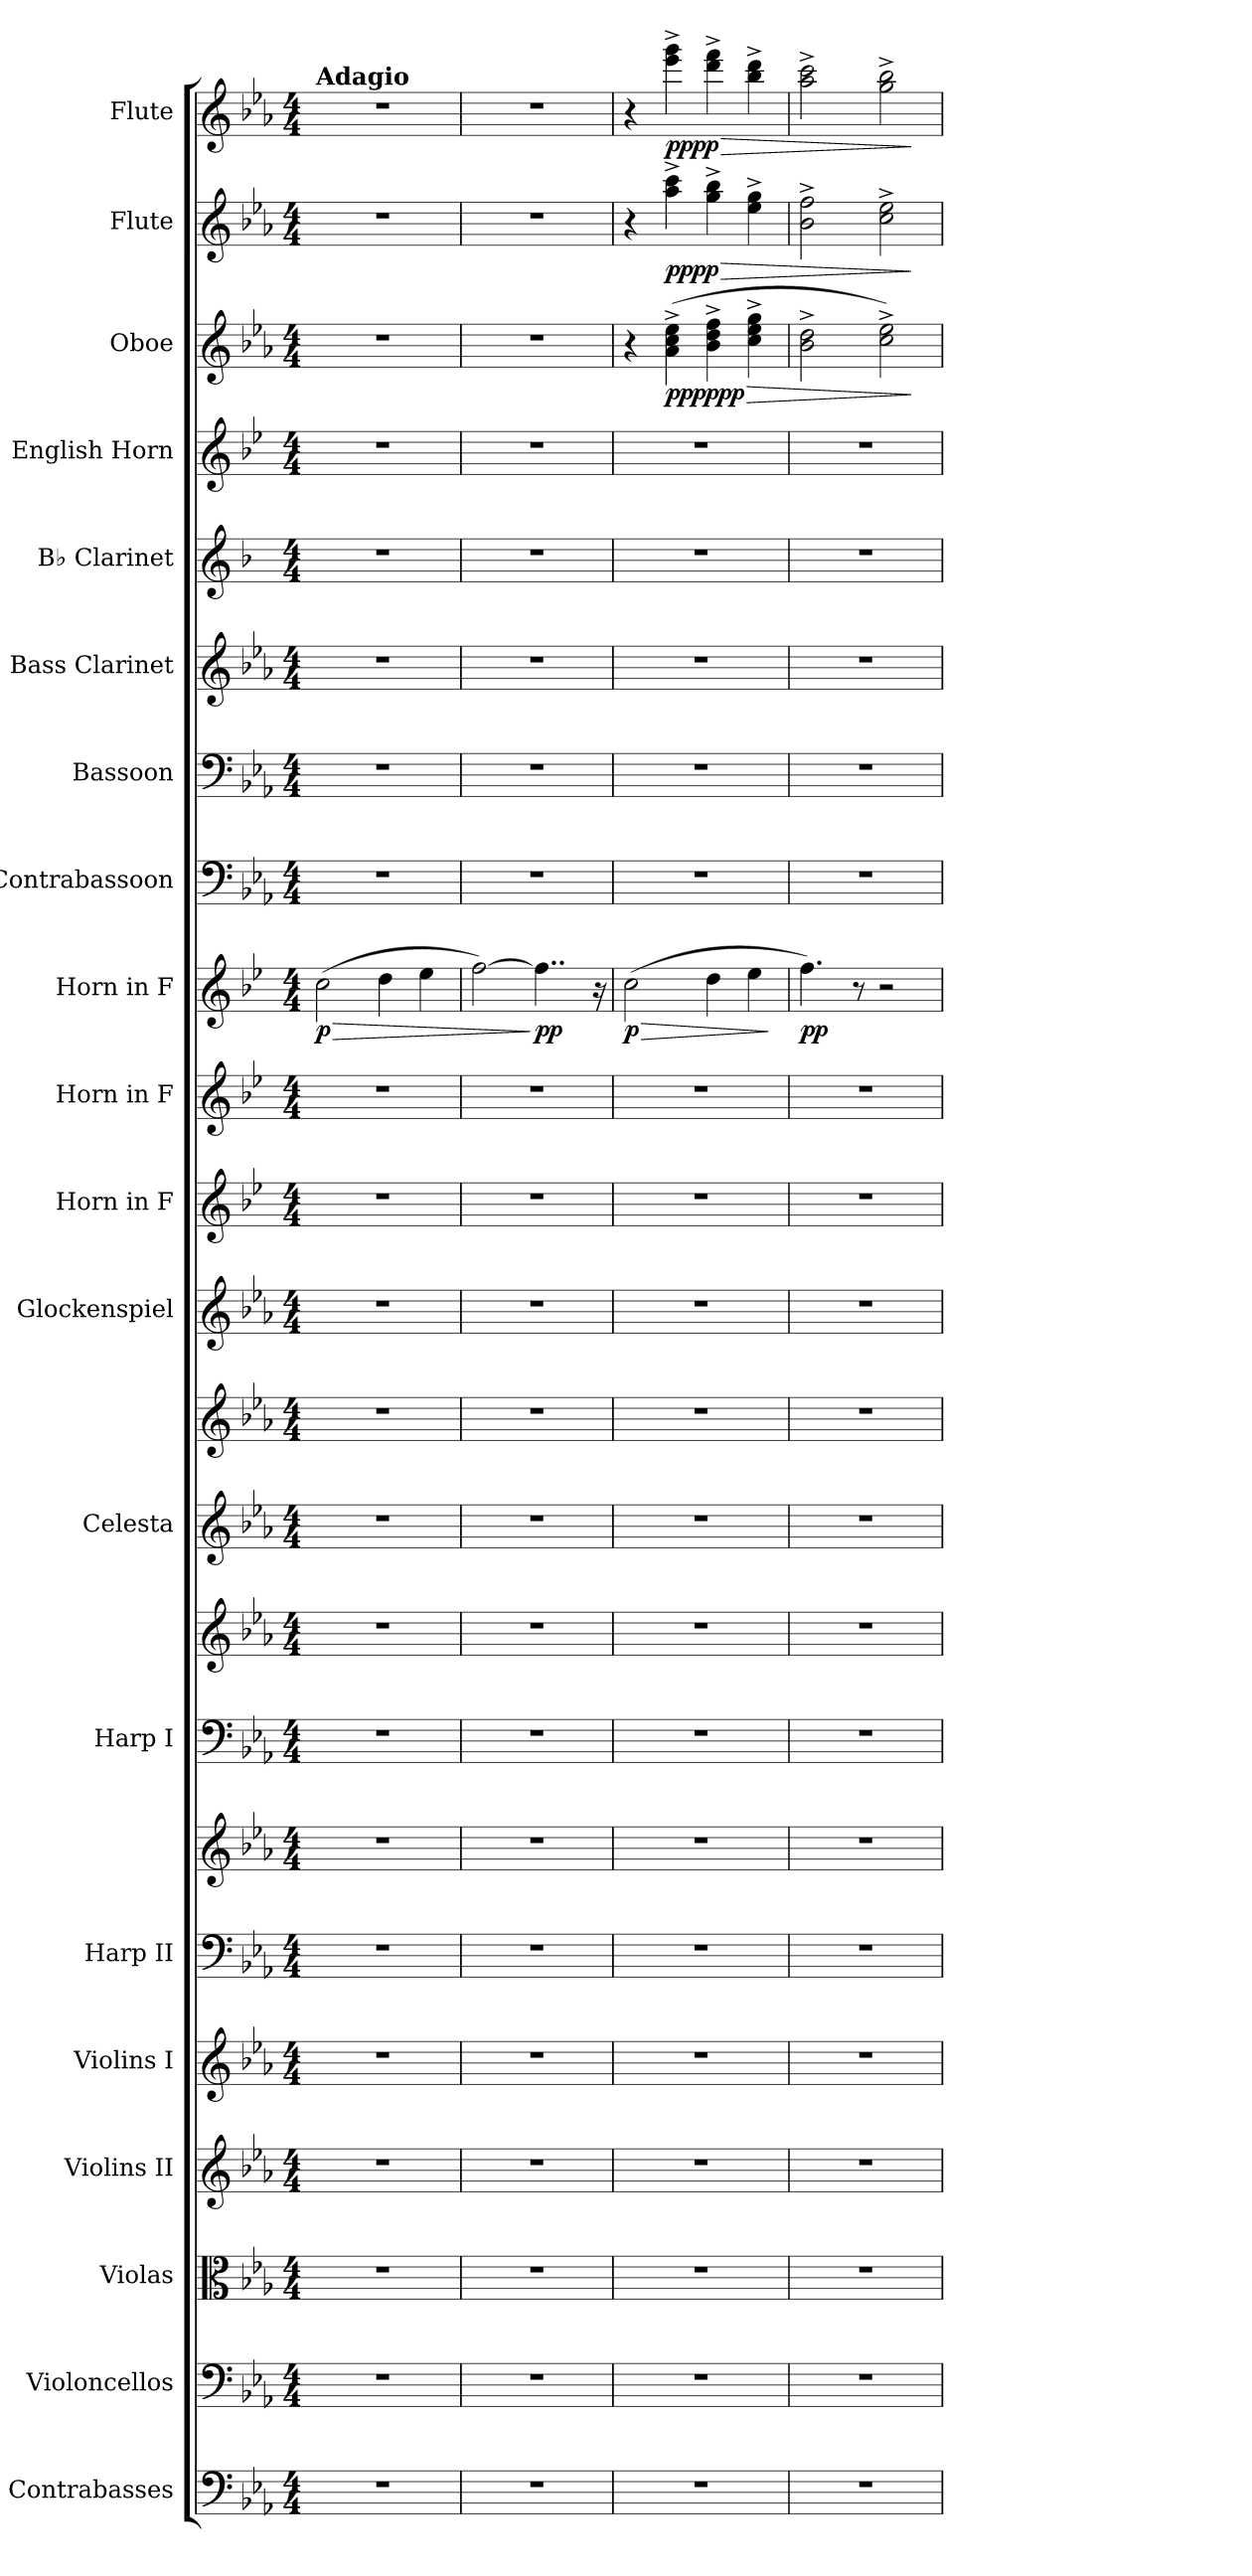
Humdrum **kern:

**kern	**kern	**kern	**kern	**kern	**kern	**kern	**kern	**kern	**kern	**kern	**kern	**kern	**kern	**kern	**dynam	**kern	**kern	**kern	**kern	**kern	**kern	**dynam	**kern	**dynam	**kern	**dynam
*part20	*part19	*part18	*part17	*part16	*part15	*part15	*part14	*part14	*part13	*part13	*part12	*part11	*part10	*part9	*part9	*part8	*part7	*part6	*part5	*part4	*part3	*part3	*part2	*part2	*part1	*part1
*staff23	*staff22	*staff21	*staff20	*staff19	*staff18	*staff17	*staff16	*staff15	*staff14	*staff13	*staff12	*staff11	*staff10	*staff9	*staff9	*staff8	*staff7	*staff6	*staff5	*staff4	*staff3	*staff3	*staff2	*staff2	*staff1	*staff1
*I"Contrabasses	*I"Violoncellos	*I"Violas	*I"Violins II	*I"Violins I	*I"Harp II	*	*I"Harp I	*	*I"Celesta	*	*I"Glockenspiel	*I"Horn in F	*I"Horn in F	*I"Horn in F	*	*I"Contrabassoon	*I"Bassoon	*I"Bass Clarinet	*I"B♭ Clarinet	*I"English Horn	*I"Oboe	*	*I"Flute	*	*I"Flute	*
*I'Cbs.	*I'Vcs.	*I'Vlas.	*I'Vlns.	*I'Vlns.	*I'Hrp.	*	*I'Hrp.	*	*I'Cel.	*	*I'Glk.	*	*	*	*	*I'Cbsn.	*I'Bsn.	*I'B. Cl.	*I'B♭ Cl.	*I'E. Hn.	*I'Ob.	*	*I'Fl.	*	*I'Fl.	*
*clefF4	*clefF4	*clefC3	*clefG2	*clefG2	*clefF4	*clefG2	*clefF4	*clefG2	*clefG2	*clefG2	*clefG2	*clefG2	*clefG2	*clefG2	*	*clefF4	*clefF4	*clefG2	*clefG2	*clefG2	*clefG2	*	*clefG2	*	*clefG2	*
*ITrd7c12	*	*	*	*	*	*	*	*	*ITrd-7c-12	*ITrd-7c-12	*ITrd-14c-24	*ITrd4c7	*ITrd4c7	*ITrd4c7	*	*ITrd7c12	*	*ITrd8c14	*ITrd1c2	*ITrd4c7	*	*	*	*	*	*
*k[b-e-a-]	*k[b-e-a-]	*k[b-e-a-]	*k[b-e-a-]	*k[b-e-a-]	*k[b-e-a-]	*k[b-e-a-]	*k[b-e-a-]	*k[b-e-a-]	*k[b-e-a-]	*k[b-e-a-]	*k[b-e-a-]	*k[b-e-a-]	*k[b-e-a-]	*k[b-e-a-]	*	*k[b-e-a-]	*k[b-e-a-]	*k[b-e-a-]	*k[b-e-a-]	*k[b-e-a-]	*k[b-e-a-]	*	*k[b-e-a-]	*	*k[b-e-a-]	*
*M4/4	*M4/4	*M4/4	*M4/4	*M4/4	*M4/4	*M4/4	*M4/4	*M4/4	*M4/4	*M4/4	*M4/4	*M4/4	*M4/4	*M4/4	*	*M4/4	*M4/4	*M4/4	*M4/4	*M4/4	*M4/4	*	*M4/4	*	*M4/4	*
*MM52	*MM52	*MM52	*MM52	*MM52	*MM52	*MM52	*MM52	*MM52	*MM52	*MM52	*MM52	*MM52	*MM52	*MM52	*	*MM52	*MM52	*MM52	*MM52	*MM52	*MM52	*	*MM52	*	*MM52	*
=1	=1	=1	=1	=1	=1	=1	=1	=1	=1	=1	=1	=1	=1	=1	=1	=1	=1	=1	=1	=1	=1	=1	=1	=1	=1	=1
!	!	!	!	!	!	!	!	!	!	!	!	!	!	!	!	!	!	!	!	!	!	!	!	!	!LO:TX:a:B:t=Adagio	!
!	!	!	!	!	!	!	!	!	!	!	!	!	!	!	!LO:HP:b	!	!	!	!	!	!	!	!	!	!	!
!	!	!	!	!	!	!	!	!	!	!	!	!	!	!	!LO:DY:n=1:b	!	!	!	!	!	!	!	!	!	!	!
1r	1r	1r	1r	1r	1r	1r	1r	1r	1r	1r	1r	1r	1r	(2f\	> p	1r	1r	1r	1r	1r	1r	.	1r	.	1r	.
.	.	.	.	.	.	.	.	.	.	.	.	.	.	4g\	.	.	.	.	.	.	.	.	.	.	.	.
.	.	.	.	.	.	.	.	.	.	.	.	.	.	4a-\	.	.	.	.	.	.	.	.	.	.	.	.
=2	=2	=2	=2	=2	=2	=2	=2	=2	=2	=2	=2	=2	=2	=2	=2	=2	=2	=2	=2	=2	=2	=2	=2	=2	=2	=2
1r	1r	1r	1r	1r	1r	1r	1r	1r	1r	1r	1r	1r	1r	[2b-\)	.	1r	1r	1r	1r	1r	1r	.	1r	.	1r	.
!	!	!	!	!	!	!	!	!	!	!	!	!	!	!	!LO:DY:n=1:b	!	!	!	!	!	!	!	!	!	!	!
.	.	.	.	.	.	.	.	.	.	.	.	.	.	4..b-\]	] pp	.	.	.	.	.	.	.	.	.	.	.
.	.	.	.	.	.	.	.	.	.	.	.	.	.	16r	.	.	.	.	.	.	.	.	.	.	.	.
=3	=3	=3	=3	=3	=3	=3	=3	=3	=3	=3	=3	=3	=3	=3	=3	=3	=3	=3	=3	=3	=3	=3	=3	=3	=3	=3
!	!	!	!	!	!	!	!	!	!	!	!	!	!	!	!LO:HP:b	!	!	!	!	!	!	!	!	!	!	!
!	!	!	!	!	!	!	!	!	!	!	!	!	!	!	!LO:DY:n=1:b	!	!	!	!	!	!	!	!	!	!	!
1r	1r	1r	1r	1r	1r	1r	1r	1r	1r	1r	1r	1r	1r	(2f\	> p	1r	1r	1r	1r	1r	4r	.	4r	.	4r	.
!	!	!	!	!	!	!	!	!	!	!	!	!	!	!	!	!	!	!	!	!	!	!LO:HP:b	!	!LO:HP:b	!	!LO:HP:b
!	!	!	!	!	!	!	!	!	!	!	!	!	!	!	!	!	!	!	!	!	!	!LO:DY:n=1:b	!	!	!	!
!	!	!	!	!	!	!	!	!	!	!	!	!	!	!	!	!	!	!	!	!	!	!LO:DY:n=2:b	!	!	!	!
!	!	!	!	!	!	!	!	!	!	!	!	!	!	!	!	!	!	!	!	!	!	!LO:DY:n=3:b	!	!LO:DY:n=1:b	!	!
!	!	!	!	!	!	!	!	!	!	!	!	!	!	!	!	!	!	!	!	!	!	!	!	!LO:DY:n=2:b	!	!LO:DY:n=1:b
!	!	!	!	!	!	!	!	!	!	!	!	!	!	!	!	!	!	!	!	!	!	!	!	!	!	!LO:DY:n=2:b
.	.	.	.	.	.	.	.	.	.	.	.	.	.	.	.	.	.	.	.	.	(4a-\^ 4cc\^ 4ee-\^	> pp pp pp	4aa-\^ 4ccc\^	> pp pp	4eee-\^ 4ggg\^	> pp pp
.	.	.	.	.	.	.	.	.	.	.	.	.	.	4g\	.	.	.	.	.	.	4b-\^ 4dd\^ 4ff\^	.	4gg\^ 4bb-\^	.	4ddd\^ 4fff\^	.
.	.	.	.	.	.	.	.	.	.	.	.	.	.	4a-\	.	.	.	.	.	.	4cc\^ 4ee-\^ 4gg\^	.	4ee-\^ 4gg\^	.	4bb-\^ 4ddd\^	.
.	.	.	.	.	.	.	.	.	.	.	.	.	.	.	]	.	.	.	.	.	.	.	.	.	.	.
=4	=4	=4	=4	=4	=4	=4	=4	=4	=4	=4	=4	=4	=4	=4	=4	=4	=4	=4	=4	=4	=4	=4	=4	=4	=4	=4
!	!	!	!	!	!	!	!	!	!	!	!	!	!	!	!LO:DY:b	!	!	!	!	!	!	!	!	!	!	!
1r	1r	1r	1r	1r	1r	1r	1r	1r	1r	1r	1r	1r	1r	4.b-\)	pp	1r	1r	1r	1r	1r	2b-\^ 2dd\^	.	2b-\^ 2ff\^	.	2aa-\^ 2ccc\^	.
.	.	.	.	.	.	.	.	.	.	.	.	.	.	8r	.	.	.	.	.	.	.	.	.	.	.	.
.	.	.	.	.	.	.	.	.	.	.	.	.	.	2r	.	.	.	.	.	.	2cc\^ 2ee-\^)	.	2cc\^ 2ee-\^	.	2gg\^ 2bb-\^	.
.	.	.	.	.	.	.	.	.	.	.	.	.	.	.	.	.	.	.	.	.	.	]	.	]	.	]
=	=	=	=	=	=	=	=	=	=	=	=	=	=	=	=	=	=	=	=	=	=	=	=	=	=	=
*-	*-	*-	*-	*-	*-	*-	*-	*-	*-	*-	*-	*-	*-	*-	*-	*-	*-	*-	*-	*-	*-	*-	*-	*-	*-	*-
